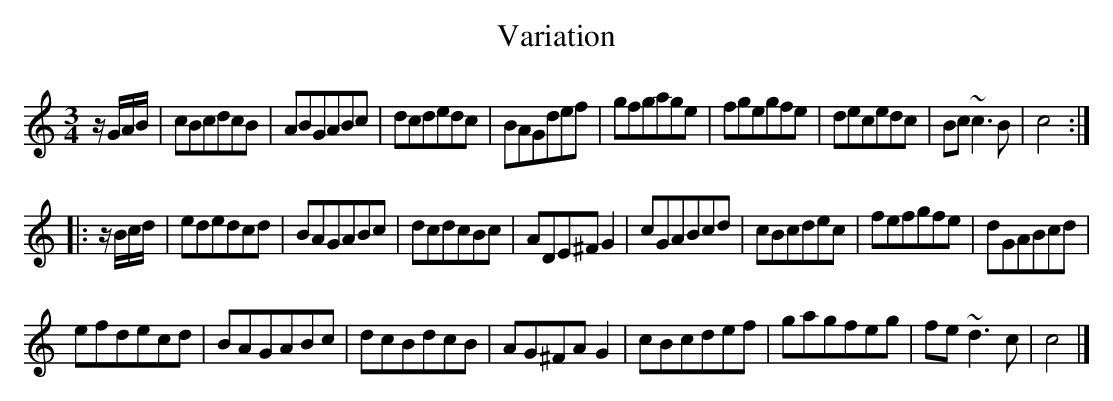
X:1
T:Variation
M:3/4
K:Cmaj
z/G/A/B/|cBcdcB|ABGABc|dcdedc|BAGdef|gfgage|fgegfe|decedc|Bc~c3B|c4:|
|:z/B/c/d/|ededcd|BAGABc|dcdcBc|ADE^FG2|cGABcd|cBcdec|fefgfe|dGABcd|
efdecd|BAGABc|dcBdcB|AG^FAG2|cBcdef|gagfeg|fe~d3c|c4|]
